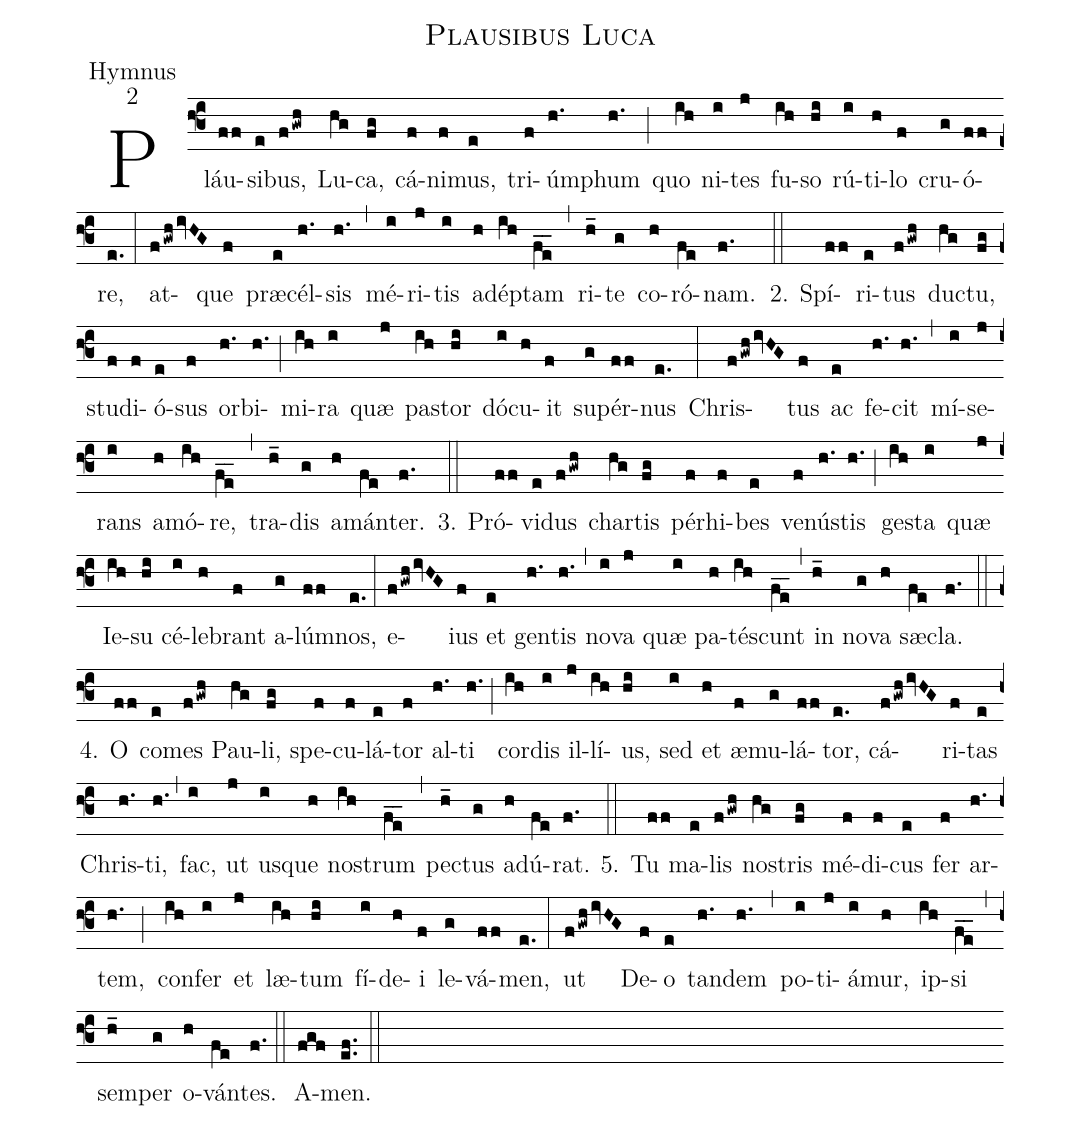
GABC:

name:Plausibus Luca;
office-part:Hymnus;
mode:2;
%%
(f3)Pláu(ff)si(e)bus,(fgwh) Lu(hg)ca,(fg) cá(f)ni(f)mus,(e) tri(f)úm(h.)phum(h.)(;)
quo(ih) ni(i)tes(j) fu(ih)so(hi) rú(i)ti(h)lo(f) cru(g)ó(ff)re,(e.) (:)
at(fgwhivHG)que(f) præ(e)cél(h.)sis(h.)(,) mé(i)ri(j)tis(i) ad(h)ép(ih)tam(fe__)(,)
ri(h_)te(g) co(h)ró(fe)nam.(f.) (::)

2. Spí(ff)ri(e)tus(fgwh) duc(hg)tu,(fg) stu(f)di(f)ó(e)sus(f) or(h.)bi(h.)(;)
mi(ih)ra(i) quæ(j) pas(ih)tor(hi) dó(i)cu(h)it(f) su(g)pér(ff)nus(e.) (:)
Chris(fgwhivHG)tus(f) ac(e) fe(h.)cit(h.) (,) mí(i)se(j)rans(i) a(h)mó(ih)re,(fe__)(,)
tra(h_)dis(g) a(h)mán(fe)ter.(f.) (::)

3. Pró(ff)vi(e)dus(fgwh) char(hg)tis(fg) pér(f)hi(f)bes(e) ve(f)nús(h.)tis(h.)(;)
ges(ih)ta(i) quæ(j) Ie(ih)su(hi) cé(i)le(h)brant(f) a(g)lúm(ff)nos,(e.) (:)
e(fgwhivHG)ius(f) et(e) gen(h.)tis(h.)(,) no(i)va(j) quæ(i) pa(h)tés(ih)cunt(fe__)(,)
in(h_) no(g)va(h) sæ(fe)cla.(f.) (::)

4. O(ff) com(e)es(fgwh) Pau(hg)li,(fg) spe(f)cu(f)lá(e)tor(f) al(h.)ti(h.) (;)
cor(ih)dis(i) il(j)lí(ih)us,(hi) sed(i) et(h) æ(f)mu(g)lá(ff)tor,(e.)
cá(fgwhivHG)ri(f)tas(e) Chris(h.)ti,(h.) (,) fac,(i) ut(j) us(i)que(h) nos(ih)trum(fe__)(,)
pec(h_)tus(g) ad(h)ú(fe)rat.(f.) (::)

5. Tu(ff) ma(e)lis(fgwh) nos(hg)tris(fg) mé(f)di(f)cus(e) fer(f) ar(h.)tem,(h.) (;)
con(ih)fer(i) et(j) læ(ih)tum(hi) fí(i)de(h)i(f) le(g)vá(ff)men,(e.) (:)
ut(fgwhivHG) De(f)o(e) tan(h.)dem(h.)(,) po(i)ti(j)á(i)mur,(h) ip(ih)si(fe__) (,)
sem(h_)per(g) o(h)ván(fe)tes.(f.) (::)

A(fgf)men.(ef..) (::)
